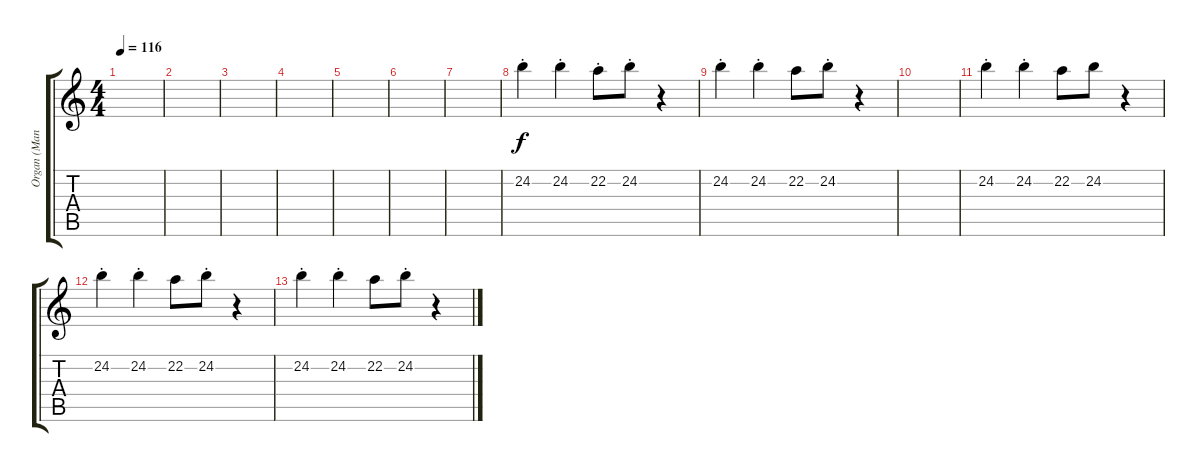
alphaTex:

\track ("Organ (Manzarek too)" "Organ (Man") {instrument rockorgan}
\staff {score tabs}
\tuning (E4 B3 G3 D3 A2 E2) {hide}
\ts (4 4)
\tempo 116
\clef g2
\ks c
|
|
|
|
|
|
|
24.2{st}.4{volume 9} 24.2{st}.4 22.2{st}.8 24.2{st}.8 r.4 |
24.2{st}.4 24.2{st}.4 22.2.8 24.2{st}.8 r.4 |
|
24.2{st}.4 24.2{st}.4 22.2.8 24.2.8 r.4 |
24.2{st}.4 24.2{st}.4 22.2.8 24.2{st}.8 r.4 |
24.2{st}.4 24.2{st}.4 22.2.8 24.2{st}.8 r.4
